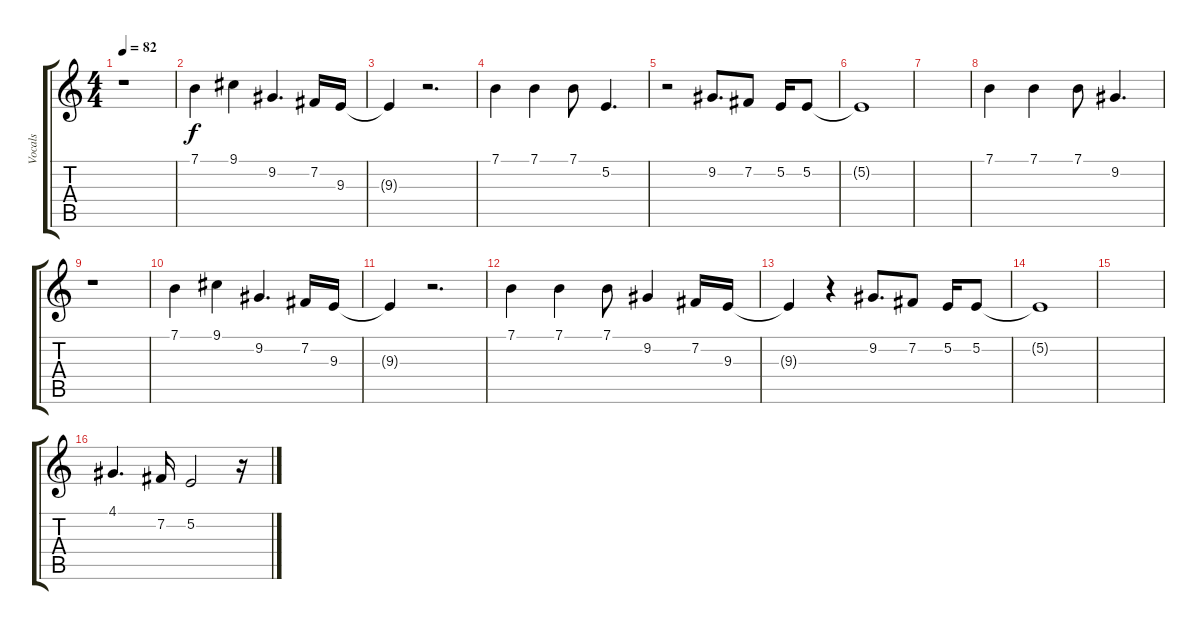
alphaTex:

\track ("Vocals" "Vocals") {instrument flute}
\staff {score tabs}
\tuning (E4 B3 G3 D3 A2 E2) {hide}
\ts (4 4)
\tempo 82
\clef g2
\ks c
r.1{dy f} |
7.1.4 9.1.4 9.2.4{d} 7.2.16 9.3.16 |
9.3{t}.4 r.2{d} |
7.1.4 7.1.4 7.1.8 5.2.4{d} |
r.2 9.2.8{d} 7.2.8 5.2.16 5.2.8 |
5.2{t}.1 |
|
7.1.4 7.1.4 7.1.8 9.2.4{d} |
r.1 |
7.1.4 9.1.4 9.2.4{d} 7.2.16 9.3.16 |
9.3{t}.4 r.2{d} |
7.1.4 7.1.4 7.1.8 9.2.4 7.2.16 9.3.16 |
9.3{t}.4 r.4 9.2.8{d} 7.2.8 5.2.16 5.2.8 |
5.2{t}.1 |
|
4.1.4{d} 7.2.16 5.2.2 r.16
